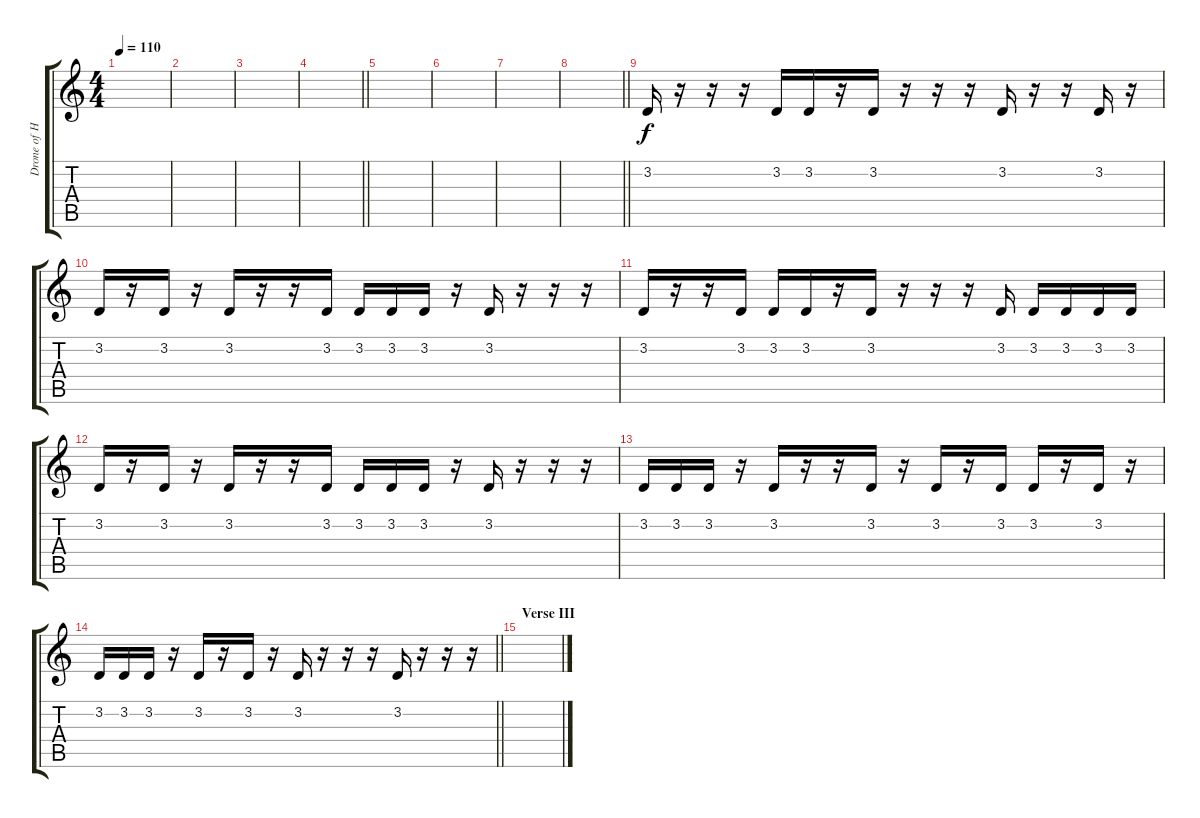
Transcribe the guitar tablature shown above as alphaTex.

\track ("Drone of H.-G." "Drone of H") {instrument brasssection}
\staff {score tabs}
\tuning (E4 B3 G3 D3 A2 E2) {hide}
\ts (4 4)
\tempo 110
\clef g2
\ks c
|
|
|
\barLineRight lightlight
|
|
|
|
\barLineRight lightlight
|
3.2.16 r.16 r.16 r.16 3.2.16 3.2.16 r.16 3.2.16 r.16 r.16 r.16 3.2.16 r.16 r.16 3.2.16 r.16 |
3.2.16 r.16 3.2.16 r.16 3.2.16 r.16 r.16 3.2.16 3.2.16 3.2.16 3.2.16 r.16 3.2.16 r.16 r.16 r.16 |
3.2.16 r.16 r.16 3.2.16 3.2.16 3.2.16 r.16 3.2.16 r.16 r.16 r.16 3.2.16 3.2.16 3.2.16 3.2.16 3.2.16 |
3.2.16 r.16 3.2.16 r.16 3.2.16 r.16 r.16 3.2.16 3.2.16 3.2.16 3.2.16 r.16 3.2.16 r.16 r.16 r.16 |
3.2.16 3.2.16 3.2.16 r.16 3.2.16 r.16 r.16 3.2.16 r.16 3.2.16 r.16 3.2.16 3.2.16 r.16 3.2.16 r.16 |
\barLineRight lightlight
3.2.16 3.2.16 3.2.16 r.16 3.2.16 r.16 3.2.16 r.16 3.2.16 r.16 r.16 r.16 3.2.16 r.16 r.16 r.16 |
\section ("" "Verse III")
